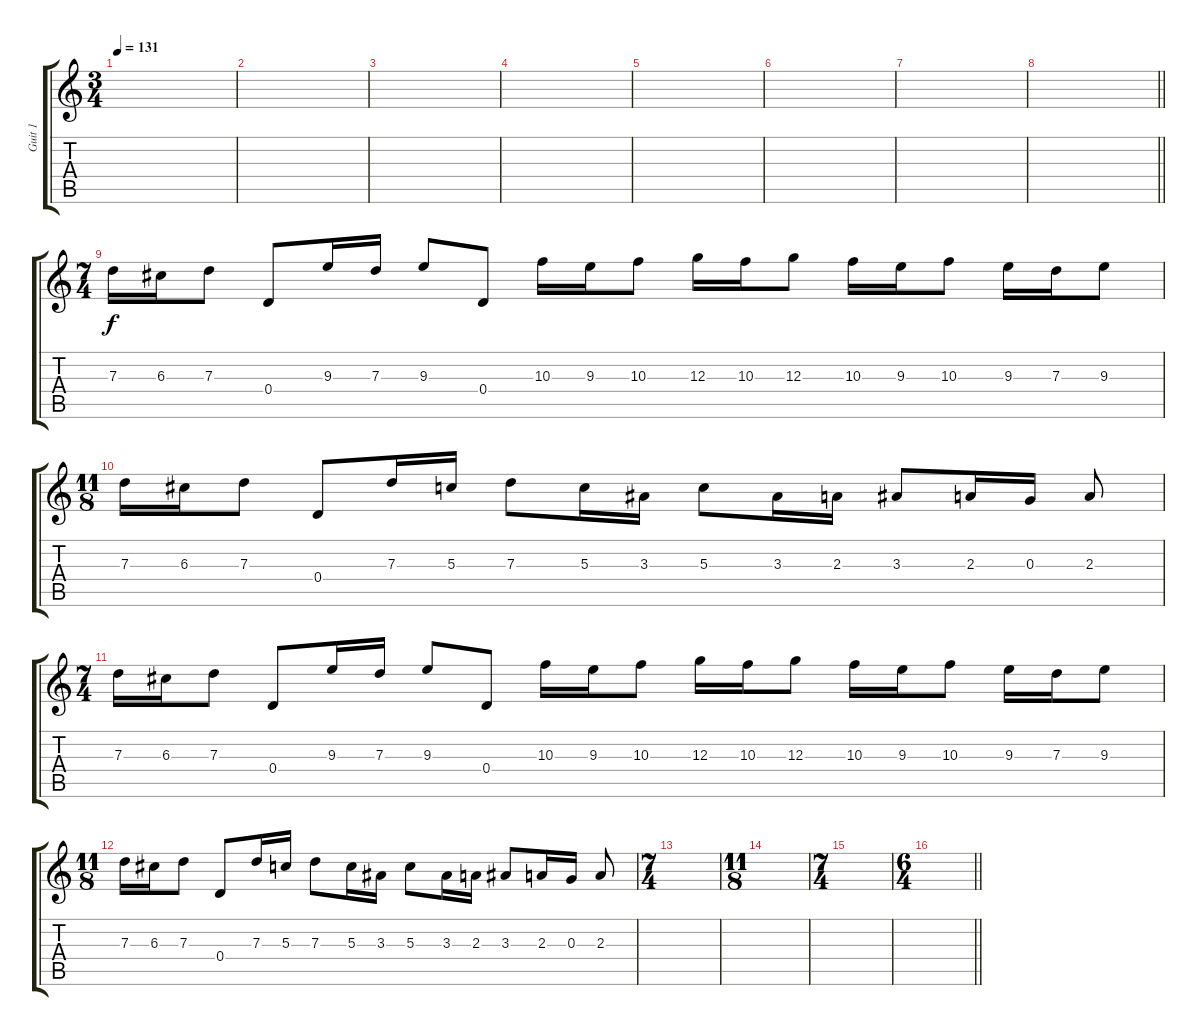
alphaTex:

\track ("Guit 1" "Guit 1") {instrument distortionguitar}
\staff {score tabs}
\tuning (E4 B3 G3 D3 A2 E2) {hide}
\ts (3 4)
\tempo 131
\clef g2
\ks c
|
|
|
|
|
|
|
\barLineRight lightlight
|
\ts (7 4)
7.3.16 6.3.16 7.3.8 0.4.8 9.3.16 7.3.16 9.3.8 0.4.8 10.3.16 9.3.16 10.3.8 12.3.16 10.3.16 12.3.8 10.3.16 9.3.16 10.3.8 9.3.16 7.3.16 9.3.8 |
\ts (11 8)
7.3.16 6.3.16 7.3.8 0.4.8 7.3.16 5.3.16 7.3.8 5.3.16 3.3.16 5.3.8 3.3.16 2.3.16 3.3.8 2.3.16 0.3.16 2.3.8 |
\ts (7 4)
7.3.16 6.3.16 7.3.8 0.4.8 9.3.16 7.3.16 9.3.8 0.4.8 10.3.16 9.3.16 10.3.8 12.3.16 10.3.16 12.3.8 10.3.16 9.3.16 10.3.8 9.3.16 7.3.16 9.3.8 |
\ts (11 8)
7.3.16 6.3.16 7.3.8 0.4.8 7.3.16 5.3.16 7.3.8 5.3.16 3.3.16 5.3.8 3.3.16 2.3.16 3.3.8 2.3.16 0.3.16 2.3.8 |
\ts (7 4)
|
\ts (11 8)
|
\ts (7 4)
|
\ts (6 4)
\barLineRight lightlight
